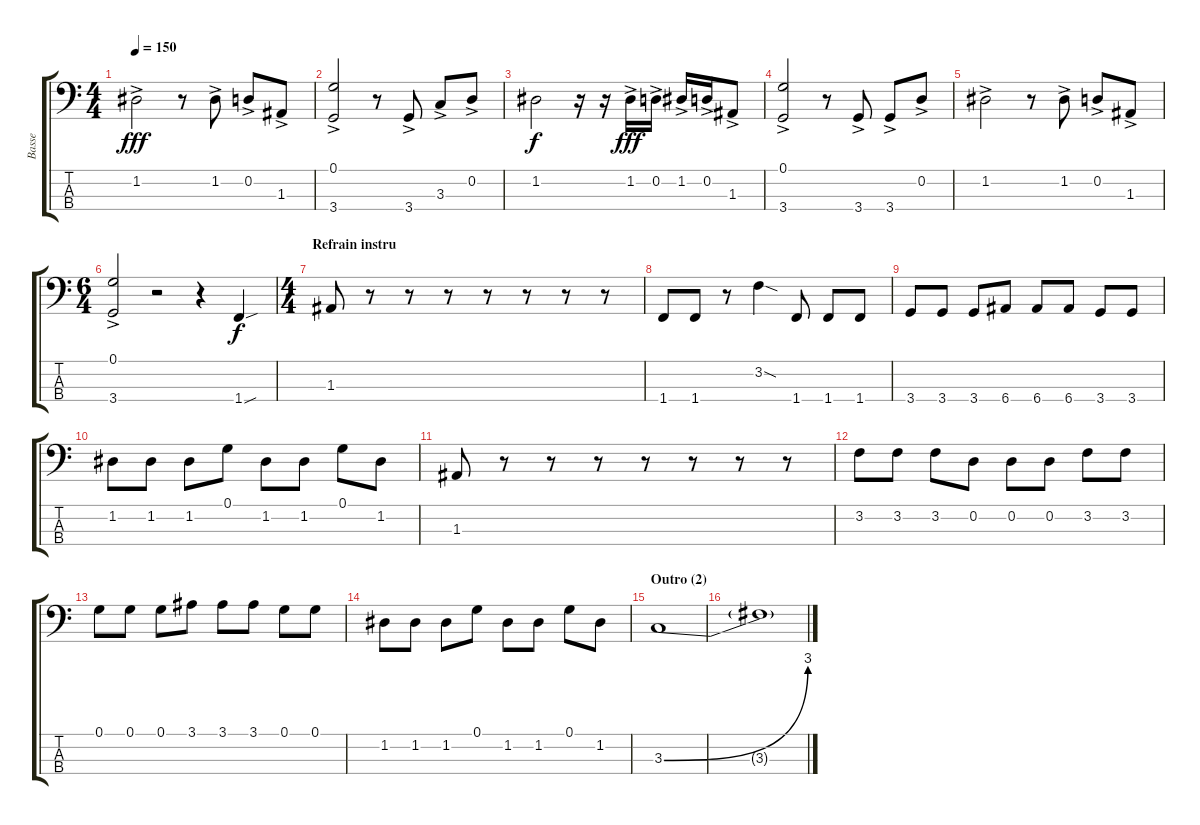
\track ("Basse" "Basse") {instrument electricbassfinger}
\staff {score tabs}
\tuning (G2 D2 A1 E1) {hide}
\ts (4 4)
\tempo 150
\clef f4
\ks c
1.2{ac}.2{dy fff} r.8 1.2{ac}.8 0.2{ac}.8 1.3{ac}.8 |
(0.1{ac} 3.4{ac}).2 r.8 3.4{ac}.8 3.3{ac}.8 0.2{ac}.8 |
1.2.2{dy f} r.16 r.16 1.2{ac}.16{dy fff} 0.2{ac}.16 1.2{ac}.16 0.2{ac}.16 1.3{ac}.8 |
(0.1{ac} 3.4{ac}).2 r.8 3.4{ac}.8 3.4{ac}.8 0.2{ac}.8 |
1.2{ac}.2 r.8 1.2{ac}.8 0.2{ac}.8 1.3{ac}.8 |
\ts (6 4)
(0.1{ac} 3.4{ac}).2 r.2 r.4 1.4{sou}.4{dy f} |
\ts (4 4)
\section ("" "Refrain instru")
1.3.8 r.8 r.8 r.8 r.8 r.8 r.8 r.8 |
1.4.8 1.4.8 r.8 3.2{sod}.4 1.4.8 1.4.8 1.4.8 |
3.4.8 3.4.8 3.4.8 6.4.8 6.4.8 6.4.8 3.4.8 3.4.8 |
1.2.8 1.2.8 1.2.8 0.1.8 1.2.8 1.2.8 0.1.8 1.2.8 |
1.3.8 r.8 r.8 r.8 r.8 r.8 r.8 r.8 |
3.2.8 3.2.8 3.2.8 0.2.8 0.2.8 0.2.8 3.2.8 3.2.8 |
0.1.8 0.1.8 0.1.8 3.1.8 3.1.8 3.1.8 0.1.8 0.1.8 |
1.2.8 1.2.8 1.2.8 0.1.8 1.2.8 1.2.8 0.1.8 1.2.8 |
\section ("" "Outro (2)")
3.3{be (bend 0 0 60 12)}.1 |
3.3{t}.1
